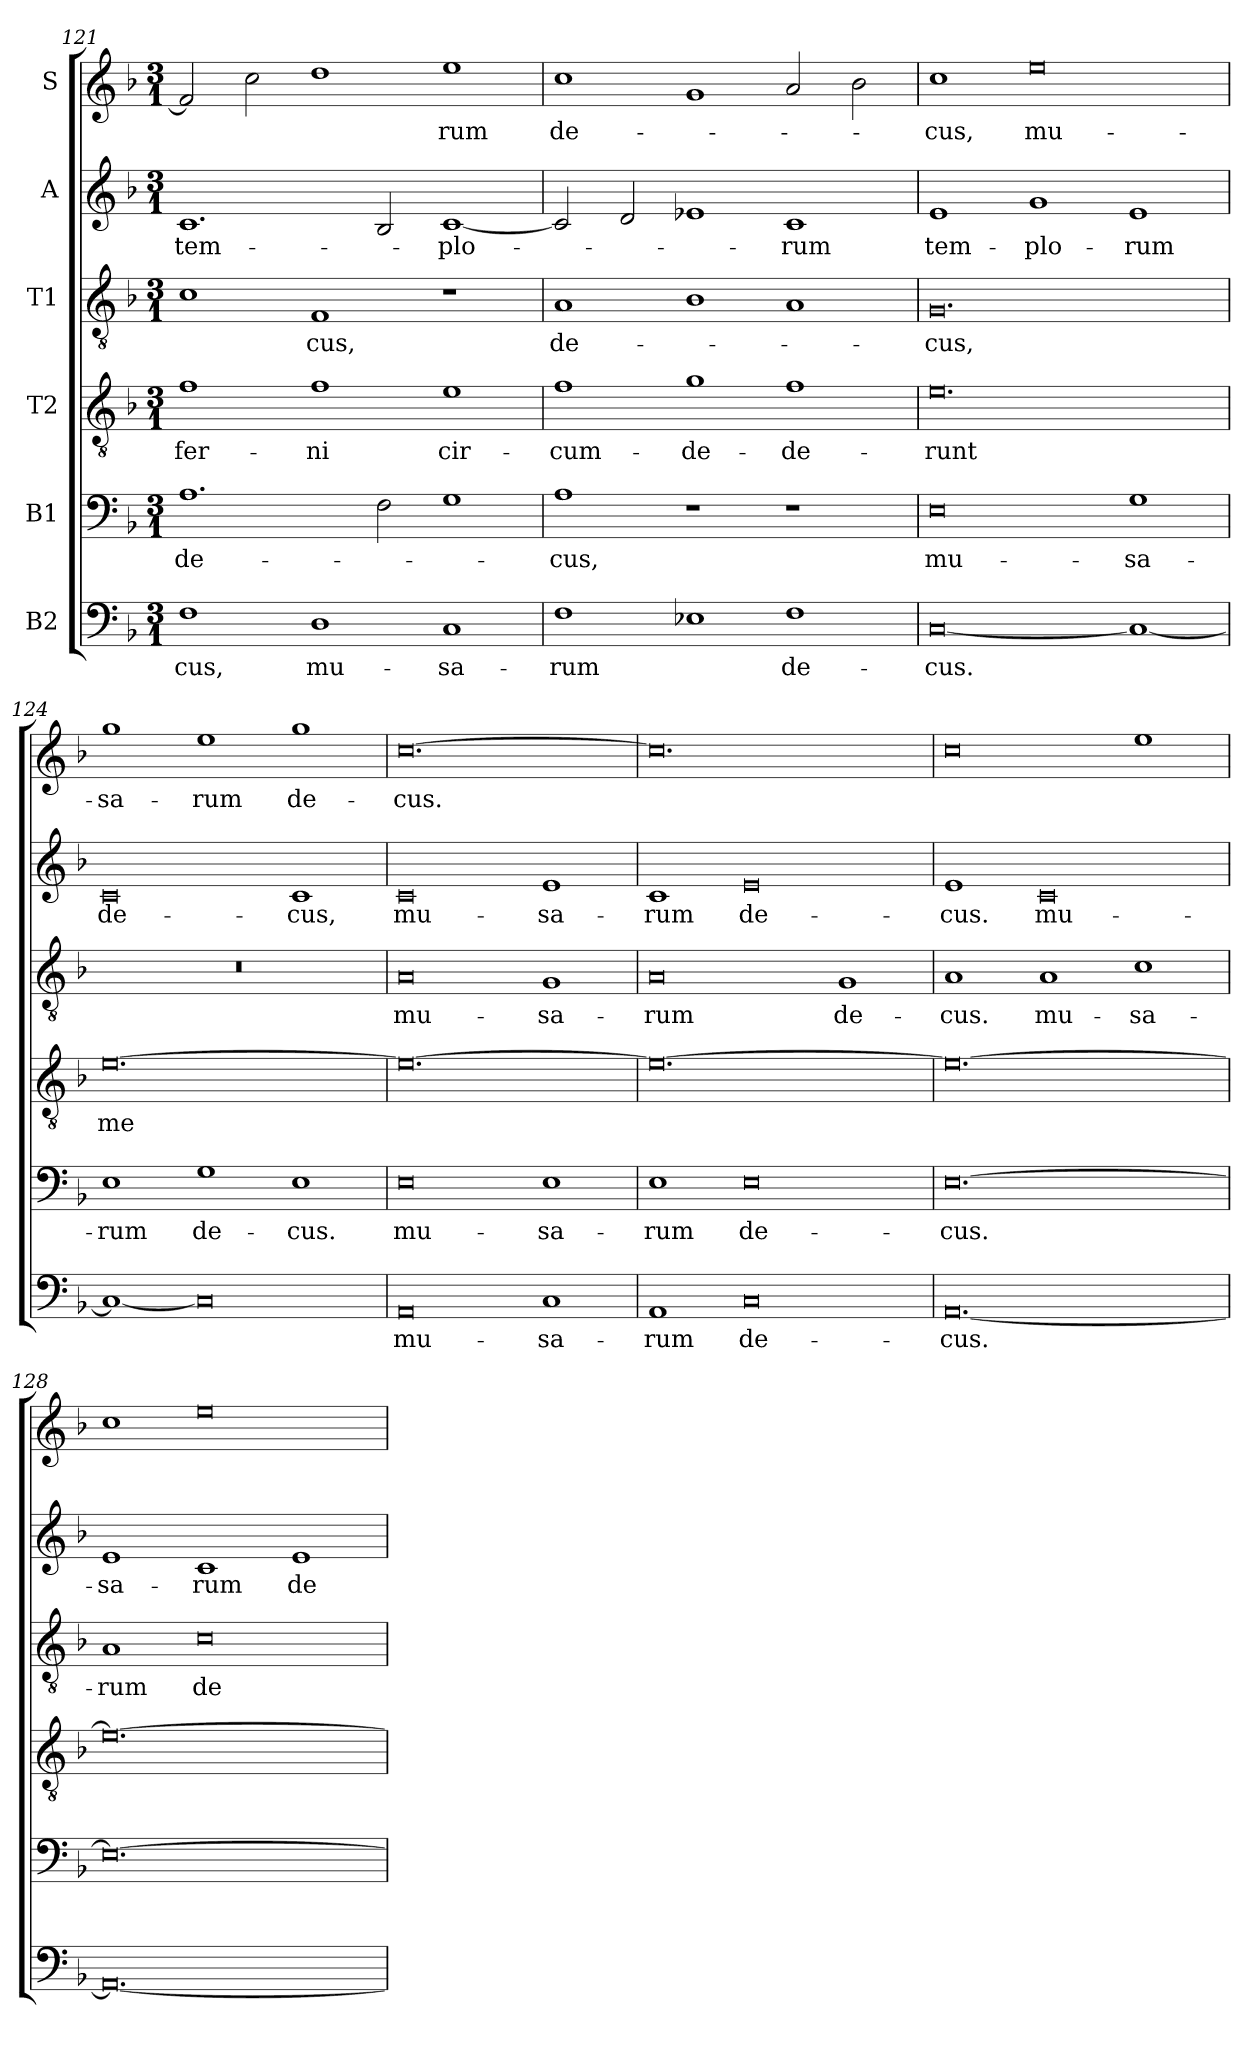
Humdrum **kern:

**kern	**text	**kern	**text	**kern	**text	**kern	**text	**kern	**text	**kern	**text
*part6	*part6	*part5	*part5	*part4	*part4	*part3	*part3	*part2	*part2	*part1	*part1
*staff6	*staff6	*staff5	*staff5	*staff4	*staff4	*staff3	*staff3	*staff2	*staff2	*staff1	*staff1
*I"B2	*	*I"B1	*	*I"T2	*	*I"T1	*	*I"A	*	*I"S	*
*clefF4	*	*clefF4	*	*clefGv2	*	*clefGv2	*	*clefG2	*	*clefG2	*
*k[b-]	*	*k[b-]	*	*k[b-]	*	*k[b-]	*	*k[b-]	*	*k[b-]	*
*F:	*	*F:	*	*F:	*	*F:	*	*F:	*	*F:	*
*M3/1	*	*M3/1	*	*M3/1	*	*M3/1	*	*M3/1	*	*M3/1	*
=121	=121	=121	=121	=121	=121	=121	=121	=121	=121	=121	=121
!	!LO:LY:b	!	!LO:LY:b	!	!LO:LY:b	!	!	!	!LO:LY:b	!	!
1F	-cus,	1.A	de-	1f	-fer-	1c	.	1.c	tem-	2f/]	.
.	.	.	.	.	.	.	.	.	.	2cc\	.
!	!LO:LY:b	!	!	!	!LO:LY:b	!	!LO:LY:b	!	!	!	!
1D	mu-	.	.	1f	-ni	1F	-cus,	.	.	1dd	.
.	.	2F\	.	.	.	.	.	2B-/	.	.	.
!	!LO:LY:b	!	!	!	!LO:LY:b	!	!	!	!LO:LY:b	!	!LO:LY:b
1C	-sa-	1G	.	1e	cir-	1r	.	[1c	-plo-	1ee	-rum
=122	=122	=122	=122	=122	=122	=122	=122	=122	=122	=122	=122
!	!LO:LY:b	!	!LO:LY:b	!	!LO:LY:b	!	!LO:LY:b	!	!	!	!LO:LY:b
1F	-rum	1A	-cus,	1f	-cum-	1A	de-	2c/]	.	1cc	de-
.	.	.	.	.	.	.	.	2d/	.	.	.
!	!	!	!	!	!LO:LY:b	!	!	!	!	!	!
1E-X	.	1r	.	1g	-de-	1B-	.	1e-X	.	1g	.
!	!LO:LY:b	!	!	!	!LO:LY:b	!	!	!	!LO:LY:b	!	!
1F	de-	1r	.	1f	-de-	1A	.	1c	-rum	2a/	.
.	.	.	.	.	.	.	.	.	.	2b-\	.
!!LO:LB:g=z
=123	=123	=123	=123	=123	=123	=123	=123	=123	=123	=123	=123
!	!LO:LY:b	!	!LO:LY:b	!	!LO:LY:b	!	!LO:LY:b	!	!LO:LY:b	!	!LO:LY:b
[0C	-cus.	0E	mu-	0.e	-runt	0.G	-cus,	1e	tem-	1cc	-cus,
!	!	!	!	!	!	!	!	!	!LO:LY:b	!	!LO:LY:b
.	.	.	.	.	.	.	.	1g	-plo-	0ee	mu-
!	!	!	!LO:LY:b	!	!	!	!	!	!LO:LY:b	!	!
1C_	.	1G	-sa-	.	.	.	.	1e	-rum	.	.
=124	=124	=124	=124	=124	=124	=124	=124	=124	=124	=124	=124
!	!	!	!LO:LY:b	!	!LO:LY:b	!	!	!	!LO:LY:b	!	!LO:LY:b
1C_	.	1E	-rum	[0.e	me	0.r	.	0c	de-	1gg	-sa-
!	!	!	!LO:LY:b	!	!	!	!	!	!	!	!LO:LY:b
0C]	.	1G	de-	.	.	.	.	.	.	1ee	-rum
!	!	!	!LO:LY:b	!	!	!	!	!	!LO:LY:b	!	!LO:LY:b
.	.	1E	-cus.	.	.	.	.	1c	-cus,	1gg	de-
=125	=125	=125	=125	=125	=125	=125	=125	=125	=125	=125	=125
!	!LO:LY:b	!	!LO:LY:b	!	!	!	!LO:LY:b	!	!LO:LY:b	!	!LO:LY:b
0AA	mu-	0E	mu-	0.e_	.	0A	mu-	0c	mu-	[0.cc	-cus.
!	!LO:LY:b	!	!LO:LY:b	!	!	!	!LO:LY:b	!	!LO:LY:b	!	!
1C	-sa-	1E	-sa-	.	.	1G	-sa-	1e	-sa-	.	.
=126	=126	=126	=126	=126	=126	=126	=126	=126	=126	=126	=126
!	!LO:LY:b	!	!LO:LY:b	!	!	!	!LO:LY:b	!	!LO:LY:b	!	!
1AA	-rum	1E	-rum	0.e_	.	0A	-rum	1c	-rum	0.cc]	.
!	!LO:LY:b	!	!LO:LY:b	!	!	!	!	!	!LO:LY:b	!	!
0C	de-	0E	de-	.	.	.	.	0e	de-	.	.
!	!	!	!	!	!	!	!LO:LY:b	!	!	!	!
.	.	.	.	.	.	1G	de-	.	.	.	.
=127	=127	=127	=127	=127	=127	=127	=127	=127	=127	=127	=127
!	!LO:LY:b	!	!LO:LY:b	!	!	!	!LO:LY:b	!	!LO:LY:b	!	!
[0.AA	-cus.	[0.E	-cus.	0.e_	.	1A	-cus.	1e	-cus.	0cc	.
!	!	!	!	!	!	!	!LO:LY:b	!	!LO:LY:b	!	!
.	.	.	.	.	.	1A	mu-	0c	mu-	.	.
!	!	!	!	!	!	!	!LO:LY:b	!	!	!	!
.	.	.	.	.	.	1c	-sa-	.	.	1ee	.
=128	=128	=128	=128	=128	=128	=128	=128	=128	=128	=128	=128
!	!	!	!	!	!	!	!LO:LY:b	!	!LO:LY:b	!	!
0.AA_	.	0.E_	.	0.e_	.	1A	-rum	1e	-sa-	1cc	.
!	!	!	!	!	!	!	!LO:LY:b	!	!LO:LY:b	!	!
.	.	.	.	.	.	0c	de-	1c	-rum	0ee	.
!	!	!	!	!	!	!	!	!	!LO:LY:b	!	!
.	.	.	.	.	.	.	.	1e	de-	.	.
=	=	=	=	=	=	=	=	=	=	=	=
*-	*-	*-	*-	*-	*-	*-	*-	*-	*-	*-	*-
